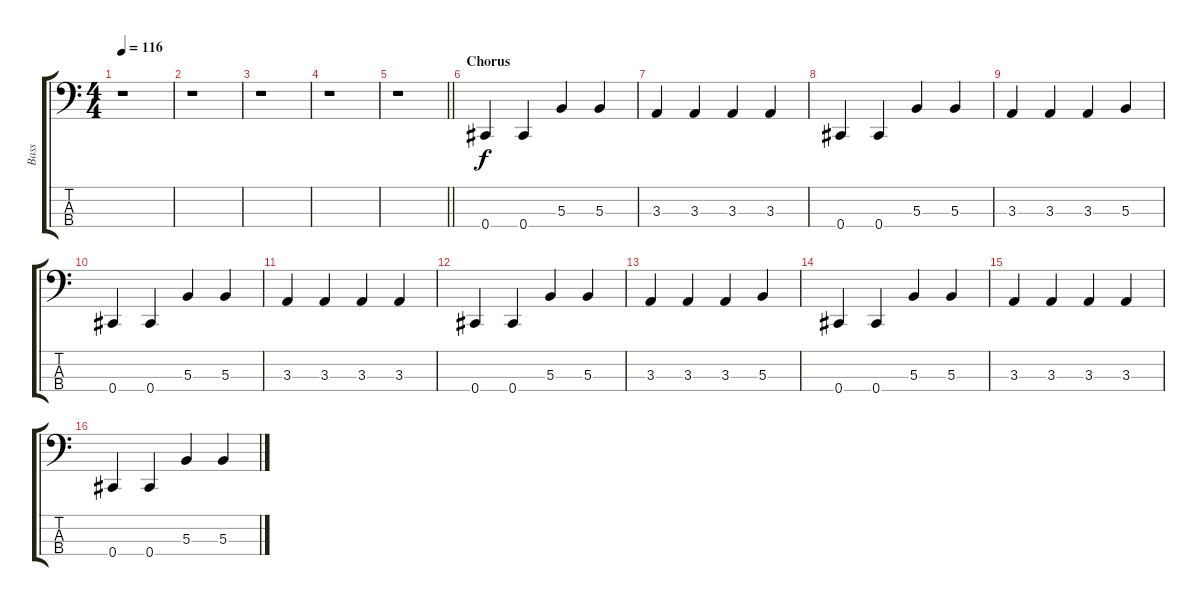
\track ("Bass" "Bass") {instrument electricbassfinger}
\staff {score tabs}
\tuning (E2 B1 Gb1 Db1) {hide}
\ts (4 4)
\tempo 116
\clef f4
\ks c
r.1{dy f} |
r.1 |
r.1 |
r.1 |
\barLineRight lightlight
r.1 |
\section ("" "Chorus")
0.4.4 0.4.4 5.3.4 5.3.4 |
3.3.4 3.3.4 3.3.4 3.3.4 |
0.4.4 0.4.4 5.3.4 5.3.4 |
3.3.4 3.3.4 3.3.4 5.3.4 |
0.4.4 0.4.4 5.3.4 5.3.4 |
3.3.4 3.3.4 3.3.4 3.3.4 |
0.4.4 0.4.4 5.3.4 5.3.4 |
3.3.4 3.3.4 3.3.4 5.3.4 |
0.4.4 0.4.4 5.3.4 5.3.4 |
3.3.4 3.3.4 3.3.4 3.3.4 |
0.4.4 0.4.4 5.3.4 5.3.4
